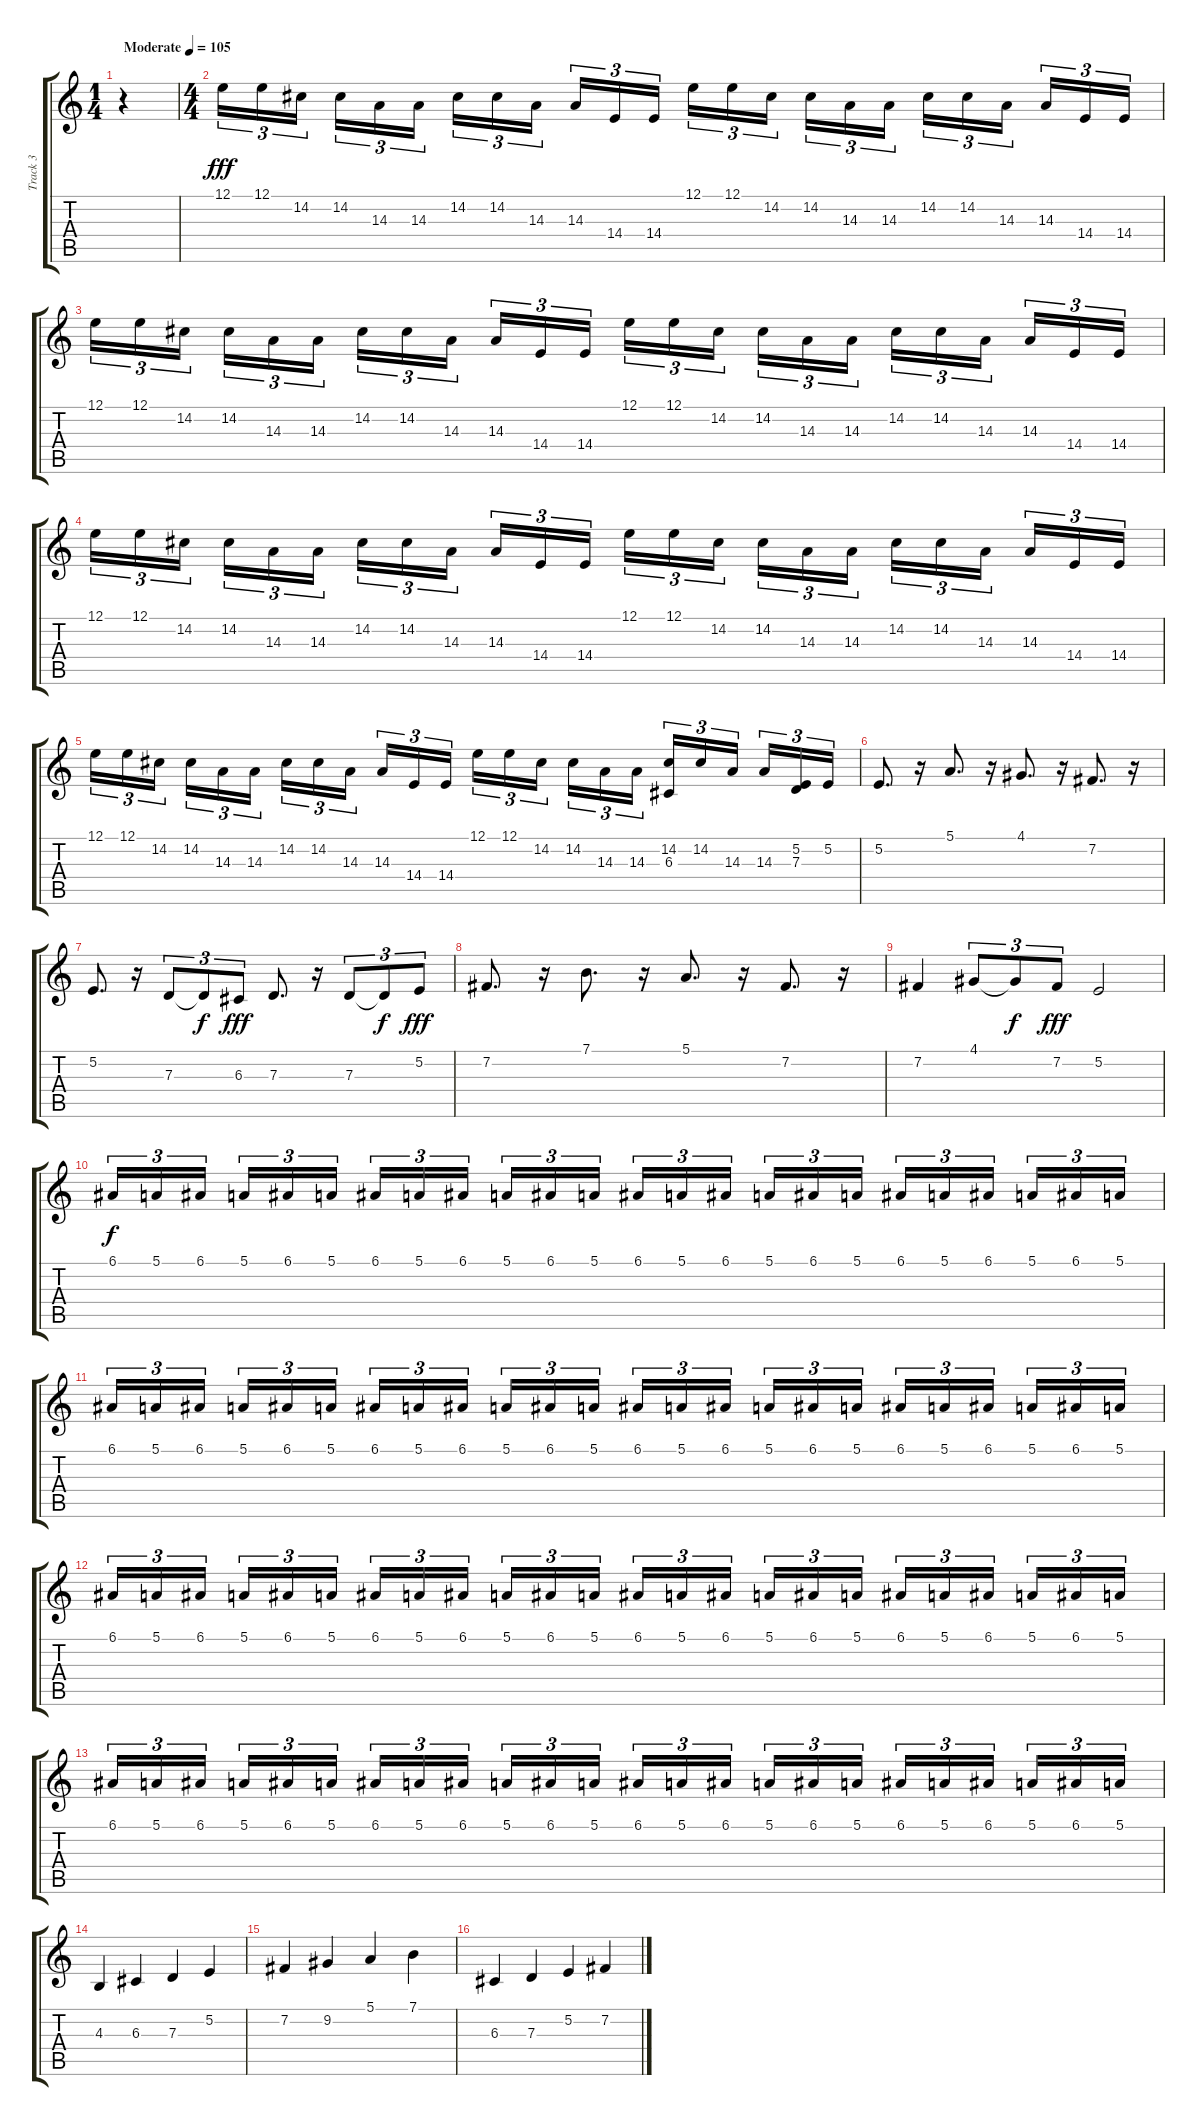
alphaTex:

\track ("Track 3" "Track 3") {instrument recorder}
\staff {score tabs}
\tuning (E4 B3 G3 D3 A2 E2) {hide}
\ts (1 4)
\tempo (105 "Moderate")
\clef g2
\ks c
r.4{dy fff instrument recorder} |
\ts (4 4)
12.1.16{tu (3 2)} 12.1.16{tu (3 2)} 14.2.16{tu (3 2) beam splitsecondary} 14.2.16{tu (3 2)} 14.3.16{tu (3 2)} 14.3.16{tu (3 2)} 14.2.16{tu (3 2)} 14.2.16{tu (3 2)} 14.3.16{tu (3 2) beam splitsecondary} 14.3.16{tu (3 2)} 14.4.16{tu (3 2)} 14.4.16{tu (3 2)} 12.1.16{tu (3 2)} 12.1.16{tu (3 2)} 14.2.16{tu (3 2) beam splitsecondary} 14.2.16{tu (3 2)} 14.3.16{tu (3 2)} 14.3.16{tu (3 2)} 14.2.16{tu (3 2)} 14.2.16{tu (3 2)} 14.3.16{tu (3 2) beam splitsecondary} 14.3.16{tu (3 2)} 14.4.16{tu (3 2)} 14.4.16{tu (3 2)} |
12.1.16{tu (3 2)} 12.1.16{tu (3 2)} 14.2.16{tu (3 2) beam splitsecondary} 14.2.16{tu (3 2)} 14.3.16{tu (3 2)} 14.3.16{tu (3 2)} 14.2.16{tu (3 2)} 14.2.16{tu (3 2)} 14.3.16{tu (3 2) beam splitsecondary} 14.3.16{tu (3 2)} 14.4.16{tu (3 2)} 14.4.16{tu (3 2)} 12.1.16{tu (3 2)} 12.1.16{tu (3 2)} 14.2.16{tu (3 2) beam splitsecondary} 14.2.16{tu (3 2)} 14.3.16{tu (3 2)} 14.3.16{tu (3 2)} 14.2.16{tu (3 2)} 14.2.16{tu (3 2)} 14.3.16{tu (3 2) beam splitsecondary} 14.3.16{tu (3 2)} 14.4.16{tu (3 2)} 14.4.16{tu (3 2)} |
12.1.16{tu (3 2)} 12.1.16{tu (3 2)} 14.2.16{tu (3 2) beam splitsecondary} 14.2.16{tu (3 2)} 14.3.16{tu (3 2)} 14.3.16{tu (3 2)} 14.2.16{tu (3 2)} 14.2.16{tu (3 2)} 14.3.16{tu (3 2) beam splitsecondary} 14.3.16{tu (3 2)} 14.4.16{tu (3 2)} 14.4.16{tu (3 2)} 12.1.16{tu (3 2)} 12.1.16{tu (3 2)} 14.2.16{tu (3 2) beam splitsecondary} 14.2.16{tu (3 2)} 14.3.16{tu (3 2)} 14.3.16{tu (3 2)} 14.2.16{tu (3 2)} 14.2.16{tu (3 2)} 14.3.16{tu (3 2) beam splitsecondary} 14.3.16{tu (3 2)} 14.4.16{tu (3 2)} 14.4.16{tu (3 2)} |
12.1.16{tu (3 2)} 12.1.16{tu (3 2)} 14.2.16{tu (3 2) beam splitsecondary} 14.2.16{tu (3 2)} 14.3.16{tu (3 2)} 14.3.16{tu (3 2)} 14.2.16{tu (3 2)} 14.2.16{tu (3 2)} 14.3.16{tu (3 2) beam splitsecondary} 14.3.16{tu (3 2)} 14.4.16{tu (3 2)} 14.4.16{tu (3 2)} 12.1.16{tu (3 2)} 12.1.16{tu (3 2)} 14.2.16{tu (3 2) beam splitsecondary} 14.2.16{tu (3 2)} 14.3.16{tu (3 2)} 14.3.16{tu (3 2)} (14.2 6.3).16{tu (3 2)} 14.2.16{tu (3 2)} 14.3.16{tu (3 2) beam splitsecondary} 14.3.16{tu (3 2)} (5.2 7.3).16{tu (3 2)} 5.2.16{tu (3 2)} |
5.2.8{d} r.16 5.1.8{d} r.16 4.1.8{d} r.16 7.2.8{d} r.16 |
5.2.8{d} r.16 7.3.8{tu (3 2)} 7.3{t}.8{tu (3 2) dy f} 6.3.8{tu (3 2) dy fff} 7.3.8{d} r.16 7.3.8{tu (3 2)} 7.3{t}.8{tu (3 2) dy f} 5.2.8{tu (3 2) dy fff} |
7.2.8{d} r.16 7.1.8{d} r.16 5.1.8{d} r.16 7.2.8{d} r.16 |
7.2.4 4.1.8{tu (3 2)} 4.1{t}.8{tu (3 2) dy f} 7.2.8{tu (3 2) dy fff} 5.2.2 |
6.1.16{tu (3 2) dy f} 5.1.16{tu (3 2)} 6.1.16{tu (3 2) beam splitsecondary} 5.1.16{tu (3 2)} 6.1.16{tu (3 2)} 5.1.16{tu (3 2)} 6.1.16{tu (3 2)} 5.1.16{tu (3 2)} 6.1.16{tu (3 2) beam splitsecondary} 5.1.16{tu (3 2)} 6.1.16{tu (3 2)} 5.1.16{tu (3 2)} 6.1.16{tu (3 2)} 5.1.16{tu (3 2)} 6.1.16{tu (3 2) beam splitsecondary} 5.1.16{tu (3 2)} 6.1.16{tu (3 2)} 5.1.16{tu (3 2)} 6.1.16{tu (3 2)} 5.1.16{tu (3 2)} 6.1.16{tu (3 2) beam splitsecondary} 5.1.16{tu (3 2)} 6.1.16{tu (3 2)} 5.1.16{tu (3 2)} |
6.1.16{tu (3 2)} 5.1.16{tu (3 2)} 6.1.16{tu (3 2) beam splitsecondary} 5.1.16{tu (3 2)} 6.1.16{tu (3 2)} 5.1.16{tu (3 2)} 6.1.16{tu (3 2)} 5.1.16{tu (3 2)} 6.1.16{tu (3 2) beam splitsecondary} 5.1.16{tu (3 2)} 6.1.16{tu (3 2)} 5.1.16{tu (3 2)} 6.1.16{tu (3 2)} 5.1.16{tu (3 2)} 6.1.16{tu (3 2) beam splitsecondary} 5.1.16{tu (3 2)} 6.1.16{tu (3 2)} 5.1.16{tu (3 2)} 6.1.16{tu (3 2)} 5.1.16{tu (3 2)} 6.1.16{tu (3 2) beam splitsecondary} 5.1.16{tu (3 2)} 6.1.16{tu (3 2)} 5.1.16{tu (3 2)} |
6.1.16{tu (3 2)} 5.1.16{tu (3 2)} 6.1.16{tu (3 2) beam splitsecondary} 5.1.16{tu (3 2)} 6.1.16{tu (3 2)} 5.1.16{tu (3 2)} 6.1.16{tu (3 2)} 5.1.16{tu (3 2)} 6.1.16{tu (3 2) beam splitsecondary} 5.1.16{tu (3 2)} 6.1.16{tu (3 2)} 5.1.16{tu (3 2)} 6.1.16{tu (3 2)} 5.1.16{tu (3 2)} 6.1.16{tu (3 2) beam splitsecondary} 5.1.16{tu (3 2)} 6.1.16{tu (3 2)} 5.1.16{tu (3 2)} 6.1.16{tu (3 2)} 5.1.16{tu (3 2)} 6.1.16{tu (3 2) beam splitsecondary} 5.1.16{tu (3 2)} 6.1.16{tu (3 2)} 5.1.16{tu (3 2)} |
6.1.16{tu (3 2)} 5.1.16{tu (3 2)} 6.1.16{tu (3 2) beam splitsecondary} 5.1.16{tu (3 2)} 6.1.16{tu (3 2)} 5.1.16{tu (3 2)} 6.1.16{tu (3 2)} 5.1.16{tu (3 2)} 6.1.16{tu (3 2) beam splitsecondary} 5.1.16{tu (3 2)} 6.1.16{tu (3 2)} 5.1.16{tu (3 2)} 6.1.16{tu (3 2)} 5.1.16{tu (3 2)} 6.1.16{tu (3 2) beam splitsecondary} 5.1.16{tu (3 2)} 6.1.16{tu (3 2)} 5.1.16{tu (3 2)} 6.1.16{tu (3 2)} 5.1.16{tu (3 2)} 6.1.16{tu (3 2) beam splitsecondary} 5.1.16{tu (3 2)} 6.1.16{tu (3 2)} 5.1.16{tu (3 2)} |
4.3.4 6.3.4 7.3.4 5.2.4 |
7.2.4 9.2.4 5.1.4 7.1.4 |
6.3.4 7.3.4 5.2.4 7.2.4
